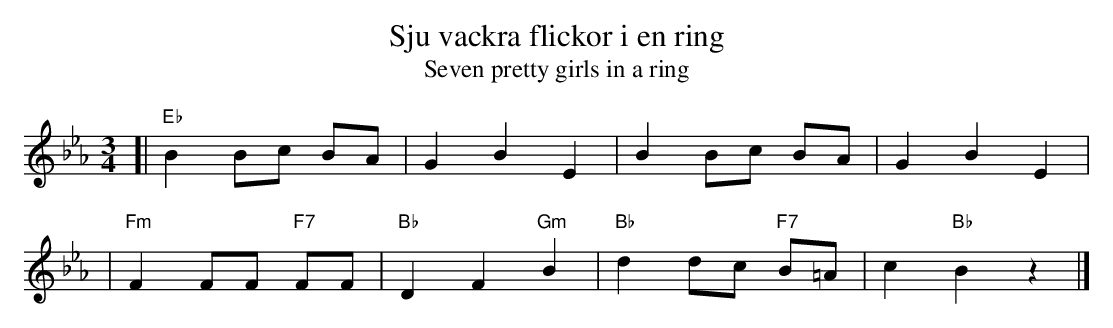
X:1
T: Sju vackra flickor i en ring
T: Seven pretty girls in a ring
M: 3/4
L: 1/8
K: Eb
[| "Eb"B2 Bc BA | G2 B2 E2 | B2 Bc BA | G2 B2 E2 |
|  "Fm"F2 FF "F7"FF | "Bb" D2 F2 "Gm"B2 | "Bb"d2 dc "F7"B=A | c2 "Bb"B2 z2 |]
